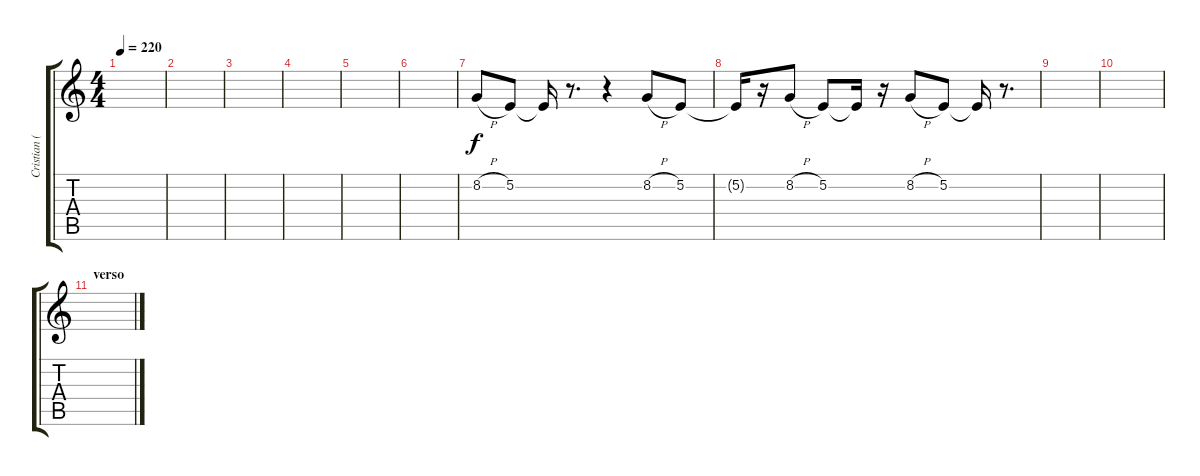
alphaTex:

\track ("Cristian (voz)" "Cristian (") {instrument lead6voice}
\staff {score tabs}
\tuning (E4 B3 G3 D3 A2 E2) {hide}
\ts (4 4)
\tempo 220
\clef g2
\ks c
|
|
|
|
|
|
8.2{h}.8 5.2.8 5.2{t}.16 r.8{d} r.4 8.2{h}.8 5.2.8 |
5.2{t}.16 r.16 8.2{h}.8 5.2.8 5.2{t}.16 r.16 8.2{h}.8 5.2.8 5.2{t}.16 r.8{d} |
|
|
\section ("" "verso")
